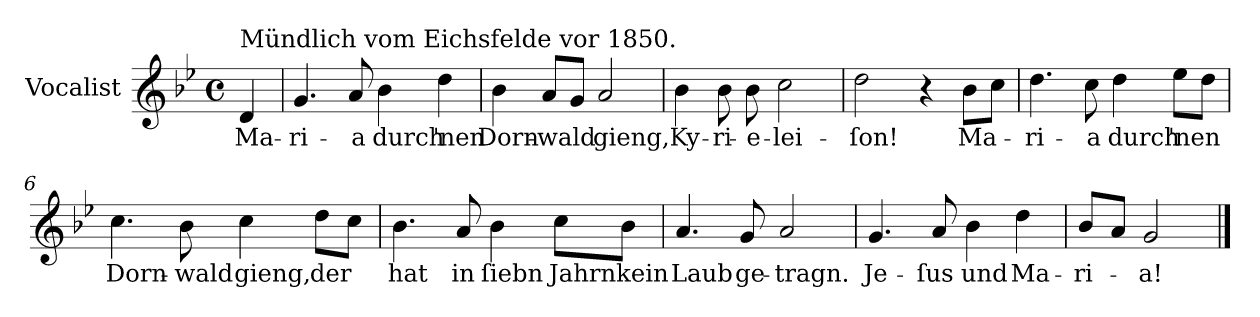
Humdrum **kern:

**kern	**text
*part1	*part1
*staff1	*staff1
*I"Vocalist	*
*k[b-e-]	*
*g:	*
*M4/4	*
*met(c)	*
=	=
!LO:TX:a:t=Mündlich vom Eichsfelde vor 1850.	!
4d	Ma-
=1	=1
4.g	ri-
8a	-a
4b-	durch
4dd	'nen
=2	=2
4b-	Dorn-
8aL	-wald
8gJ	.
2a	gieng,
=3	=3
4b-	Ky-
8b-	-ri-
8b-	-e-
2cc	-lei-
=4	=4
2dd	-ſon!
4r	.
8b-L	Ma-
8ccJ	.
=5	=5
4.dd	-ri-
8cc	-a
4dd	durch
8ee-L	'nen
8ddJ	.
=6	=6
4.cc	Dorn-
8b-	-wald
4cc	gieng,
8ddL	der
8ccJ	.
=7	=7
4.b-	hat
8a	in
4b-	ſiebn
8ccL	Jahrn
8b-J	kein
=8	=8
4.a	Laub
8g	ge-
2a	-tragn.
=9	=9
4.g	Je-
8a	-ſus
4b-	und
4dd	Ma-
=10	=10
8b-L	-ri-
8aJ	.
2g	-a!
==	==
*-	*-
